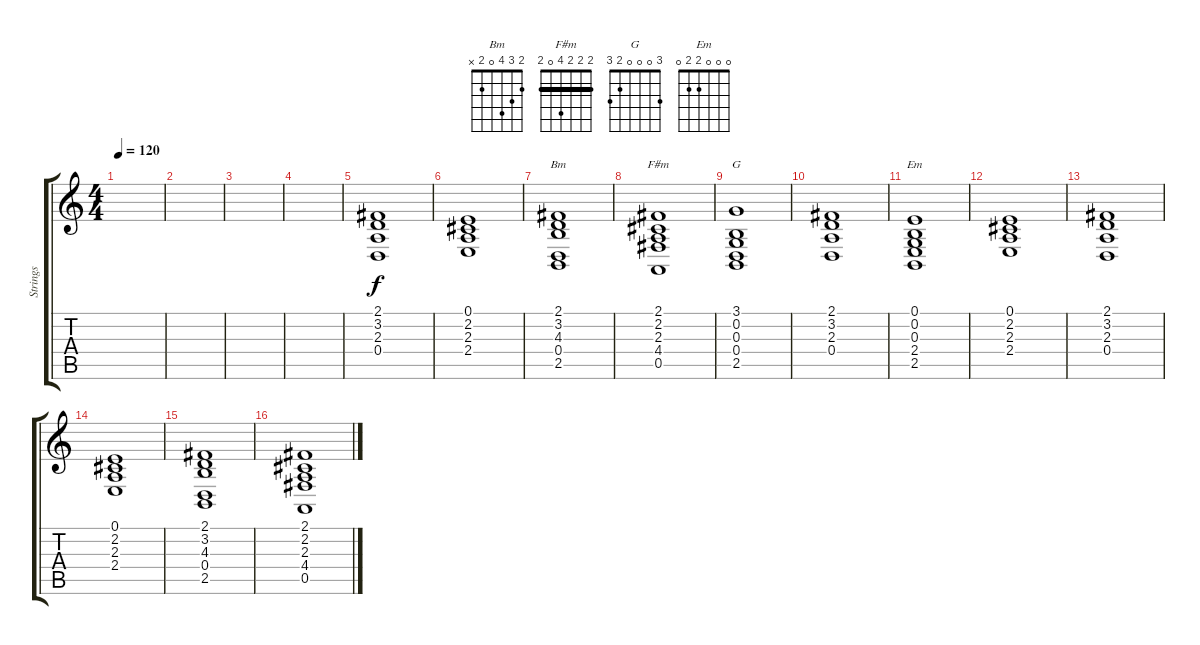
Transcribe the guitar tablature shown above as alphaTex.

\track ("Strings" "Strings") {instrument stringensemble1}
\staff {score tabs}
\tuning (E4 B3 G3 D3 A2 E2) {hide}
\chord ("Bm" 2 3 4 0 2 x)
\chord ("F#m" 2 2 2 4 0 2) {barre 2}
\chord ("G" 3 0 0 0 2 3)
\chord ("Em" 0 0 0 2 2 0)
\ts (4 4)
\tempo 120
\clef g2
\ks c
|
|
|
|
(2.1 3.2 2.3 0.4).1{volume 5} |
(0.1 2.2 2.3 2.4).1 |
(2.1 3.2 4.3 0.4 2.5).1{ch "Bm"} |
(2.1 2.2 2.3 4.4 0.5).1{ch "F#m"} |
(3.1 0.2 0.3 0.4 2.5).1{ch "G"} |
(2.1 3.2 2.3 0.4).1 |
(0.1 0.2 0.3 2.4 2.5).1{ch "Em"} |
(0.1 2.2 2.3 2.4).1 |
(2.1 3.2 2.3 0.4).1 |
(0.1 2.2 2.3 2.4).1 |
(2.1 3.2 4.3 0.4 2.5).1 |
(2.1 2.2 2.3 4.4 0.5).1
